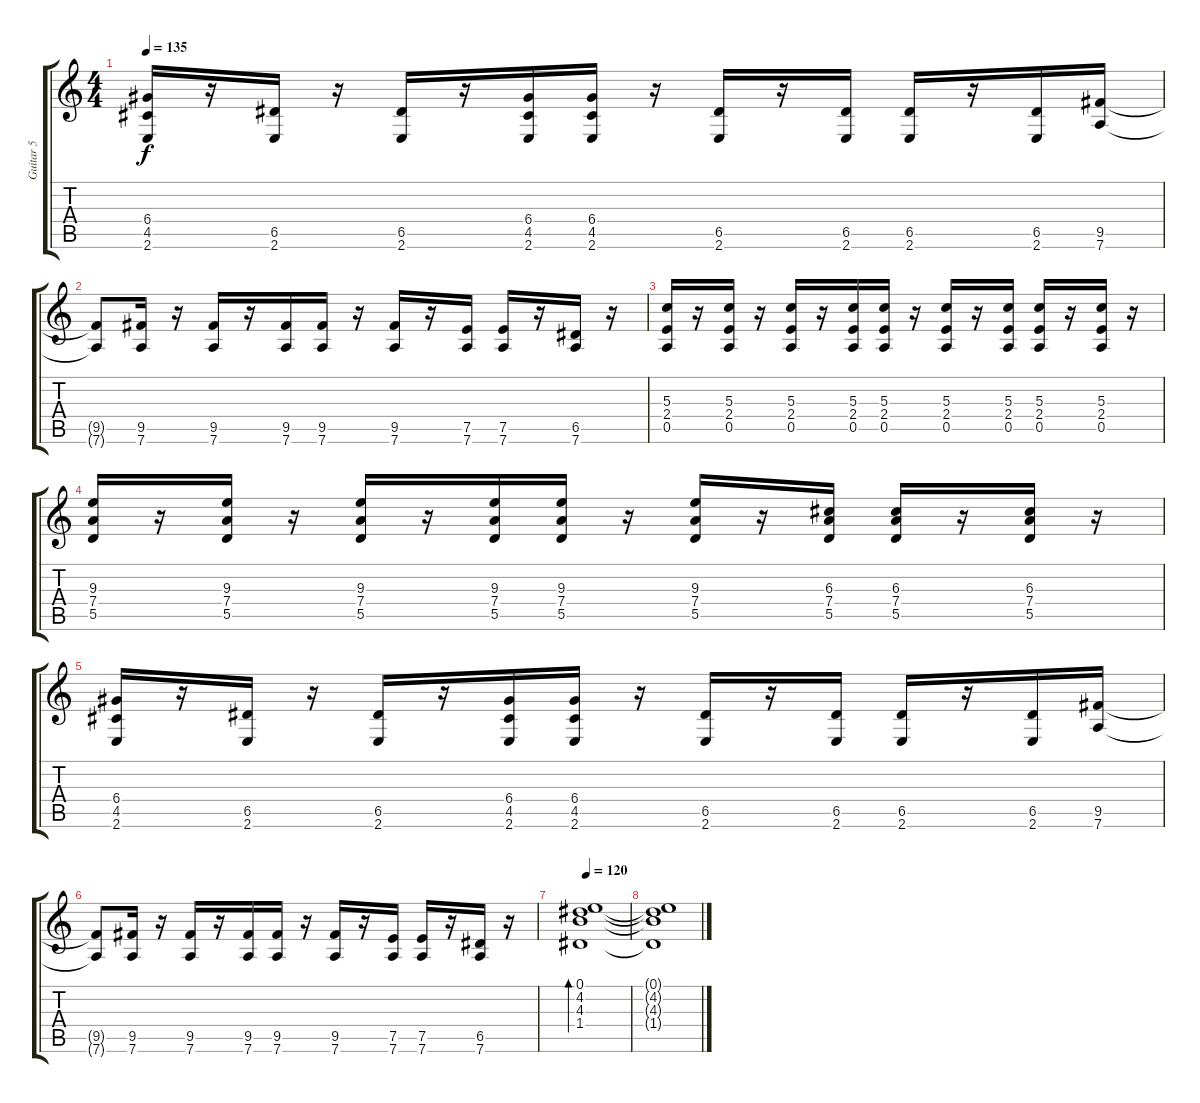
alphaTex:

\track ("Guitar 5" "Guitar 5") {instrument distortionguitar}
\staff {score tabs}
\tuning (E4 B3 G3 D3 A2 D2) {hide}
\ts (4 4)
\tempo 135
\clef g2
\ks c
(6.4 4.5 2.6).16{dy f} r.16 (6.5 2.6).16 r.16 (6.5 2.6).16 r.16 (6.4 4.5 2.6).16 (6.4 4.5 2.6).16 r.16 (6.5 2.6).16 r.16 (6.5 2.6).16 (6.5 2.6).16 r.16 (6.5 2.6).16 (9.5 7.6).16 |
(9.5{t} 7.6{t}).8 (9.5 7.6).16 r.16 (9.5 7.6).16 r.16 (9.5 7.6).16 (9.5 7.6).16 r.16 (9.5 7.6).16 r.16 (7.5 7.6).16 (7.5 7.6).16 r.16 (6.5 7.6).16 r.16 |
(5.3 2.4 0.5).16 r.16 (5.3 2.4 0.5).16 r.16 (5.3 2.4 0.5).16 r.16 (5.3 2.4 0.5).16 (5.3 2.4 0.5).16 r.16 (5.3 2.4 0.5).16 r.16 (5.3 2.4 0.5).16 (5.3 2.4 0.5).16 r.16 (5.3 2.4 0.5).16 r.16 |
(9.3 7.4 5.5).16 r.16 (9.3 7.4 5.5).16 r.16 (9.3 7.4 5.5).16 r.16 (9.3 7.4 5.5).16 (9.3 7.4 5.5).16 r.16 (9.3 7.4 5.5).16 r.16 (6.3 7.4 5.5).16 (6.3 7.4 5.5).16 r.16 (6.3 7.4 5.5).16 r.16 |
(6.4 4.5 2.6).16 r.16 (6.5 2.6).16 r.16 (6.5 2.6).16 r.16 (6.4 4.5 2.6).16 (6.4 4.5 2.6).16 r.16 (6.5 2.6).16 r.16 (6.5 2.6).16 (6.5 2.6).16 r.16 (6.5 2.6).16 (9.5 7.6).16 |
(9.5{t} 7.6{t}).8 (9.5 7.6).16 r.16 (9.5 7.6).16 r.16 (9.5 7.6).16 (9.5 7.6).16 r.16 (9.5 7.6).16 r.16 (7.5 7.6).16 (7.5 7.6).16 r.16 (6.5 7.6).16 r.16 |
\tempo 120
(0.1 4.2 4.3 1.4).1{bd 480} |
(0.1{t} 4.2{t} 4.3{t} 1.4{t}).1
